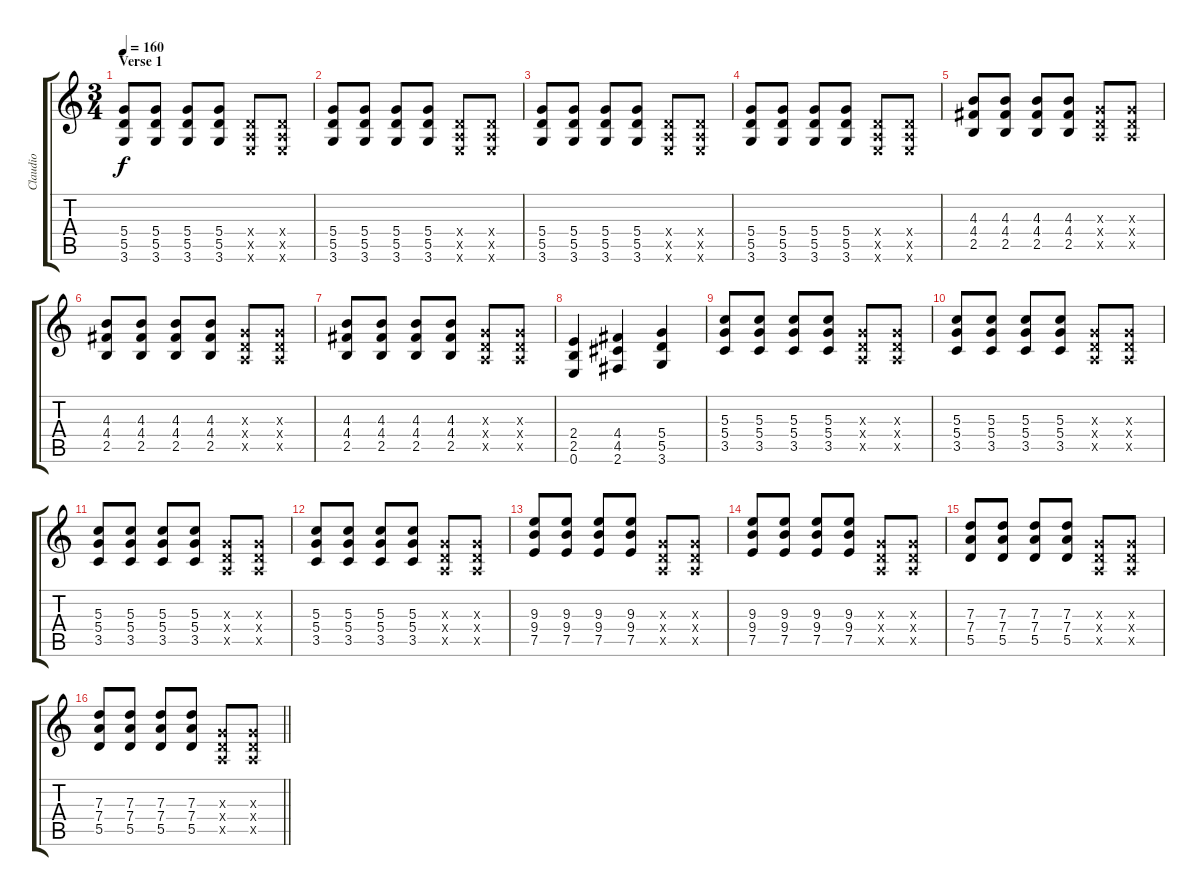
\track ("Claudio" "Claudio") {instrument distortionguitar}
\staff {score tabs}
\tuning (E4 B3 G3 D3 A2 E2) {hide}
\ts (3 4)
\section ("" "Verse 1")
\tempo 160
\clef g2
\ks c
(5.4 5.5 3.6).8{dy f} (5.4 5.5 3.6).8 (5.4 5.5 3.6).8 (5.4 5.5 3.6).8 (0.4{x} 0.5{x} 0.6{x}).8 (0.4{x} 0.5{x} 0.6{x}).8 |
(5.4 5.5 3.6).8 (5.4 5.5 3.6).8 (5.4 5.5 3.6).8 (5.4 5.5 3.6).8 (0.4{x} 0.5{x} 0.6{x}).8 (0.4{x} 0.5{x} 0.6{x}).8 |
(5.4 5.5 3.6).8 (5.4 5.5 3.6).8 (5.4 5.5 3.6).8 (5.4 5.5 3.6).8 (0.4{x} 0.5{x} 0.6{x}).8 (0.4{x} 0.5{x} 0.6{x}).8 |
(5.4 5.5 3.6).8 (5.4 5.5 3.6).8 (5.4 5.5 3.6).8 (5.4 5.5 3.6).8 (0.4{x} 0.5{x} 0.6{x}).8 (0.4{x} 0.5{x} 0.6{x}).8 |
(4.3 4.4 2.5).8 (4.3 4.4 2.5).8 (4.3 4.4 2.5).8 (4.3 4.4 2.5).8 (0.3{x} 0.4{x} 0.5{x}).8 (0.3{x} 0.4{x} 0.5{x}).8 |
(4.3 4.4 2.5).8 (4.3 4.4 2.5).8 (4.3 4.4 2.5).8 (4.3 4.4 2.5).8 (0.3{x} 0.4{x} 0.5{x}).8 (0.3{x} 0.4{x} 0.5{x}).8 |
(4.3 4.4 2.5).8 (4.3 4.4 2.5).8 (4.3 4.4 2.5).8 (4.3 4.4 2.5).8 (0.3{x} 0.4{x} 0.5{x}).8 (0.3{x} 0.4{x} 0.5{x}).8 |
(2.4 2.5 0.6).4 (4.4 4.5 2.6).4 (5.4 5.5 3.6).4 |
(5.3 5.4 3.5).8 (5.3 5.4 3.5).8 (5.3 5.4 3.5).8 (5.3 5.4 3.5).8 (0.3{x} 0.4{x} 0.5{x}).8 (0.3{x} 0.4{x} 0.5{x}).8 |
(5.3 5.4 3.5).8 (5.3 5.4 3.5).8 (5.3 5.4 3.5).8 (5.3 5.4 3.5).8 (0.3{x} 0.4{x} 0.5{x}).8 (0.3{x} 0.4{x} 0.5{x}).8 |
(5.3 5.4 3.5).8 (5.3 5.4 3.5).8 (5.3 5.4 3.5).8 (5.3 5.4 3.5).8 (0.3{x} 0.4{x} 0.5{x}).8 (0.3{x} 0.4{x} 0.5{x}).8 |
(5.3 5.4 3.5).8 (5.3 5.4 3.5).8 (5.3 5.4 3.5).8 (5.3 5.4 3.5).8 (0.3{x} 0.4{x} 0.5{x}).8 (0.3{x} 0.4{x} 0.5{x}).8 |
(9.3 9.4 7.5).8 (9.3 9.4 7.5).8 (9.3 9.4 7.5).8 (9.3 9.4 7.5).8 (0.3{x} 0.4{x} 0.5{x}).8 (0.3{x} 0.4{x} 0.5{x}).8 |
(9.3 9.4 7.5).8 (9.3 9.4 7.5).8 (9.3 9.4 7.5).8 (9.3 9.4 7.5).8 (0.3{x} 0.4{x} 0.5{x}).8 (0.3{x} 0.4{x} 0.5{x}).8 |
(7.3 7.4 5.5).8 (7.3 7.4 5.5).8 (7.3 7.4 5.5).8 (7.3 7.4 5.5).8 (0.3{x} 0.4{x} 0.5{x}).8 (0.3{x} 0.4{x} 0.5{x}).8 |
\barLineRight lightlight
(7.3 7.4 5.5).8 (7.3 7.4 5.5).8 (7.3 7.4 5.5).8 (7.3 7.4 5.5).8 (0.3{x} 0.4{x} 0.5{x}).8 (0.3{x} 0.4{x} 0.5{x}).8
